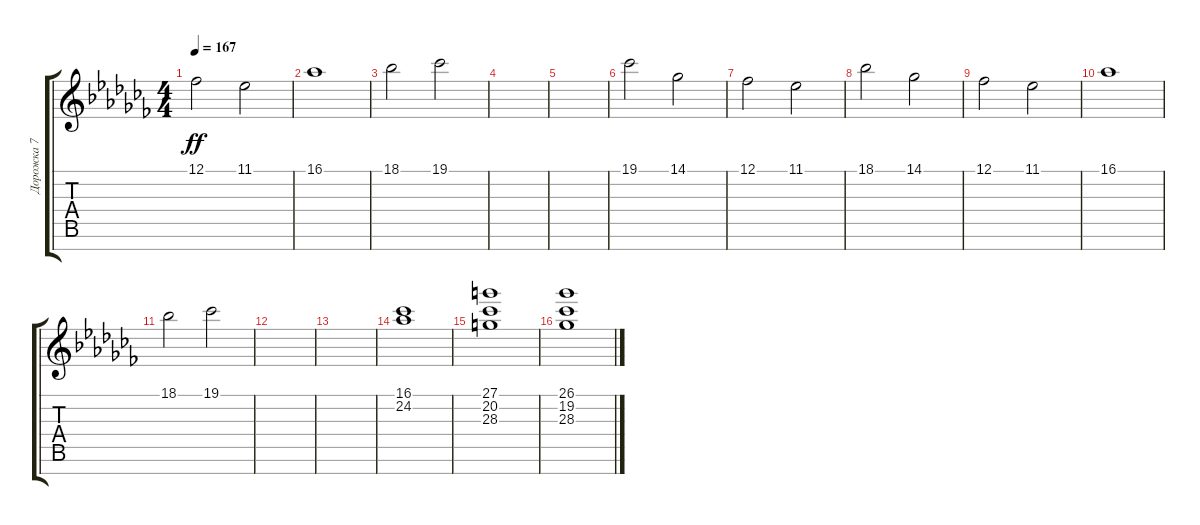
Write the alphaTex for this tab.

\track ("Дорожка 7" "Дорожка 7") {instrument pad3polysynth}
\staff {score tabs}
\tuning (E4 B3 G3 D3 A2 E2 B1) {hide}
\ts (4 4)
\tempo 167
\clef g2
\ks abminor
12.1.2{dy ff} 11.1.2 |
16.1.1 |
18.1.2 19.1.2 |
|
|
19.1.2 14.1.2 |
12.1.2 11.1.2 |
18.1.2 14.1.2 |
12.1.2 11.1.2 |
16.1.1 |
18.1.2 19.1.2 |
|
|
(16.1 24.2).1 |
(27.1 20.2 28.3).1 |
(26.1 19.2 28.3).1
